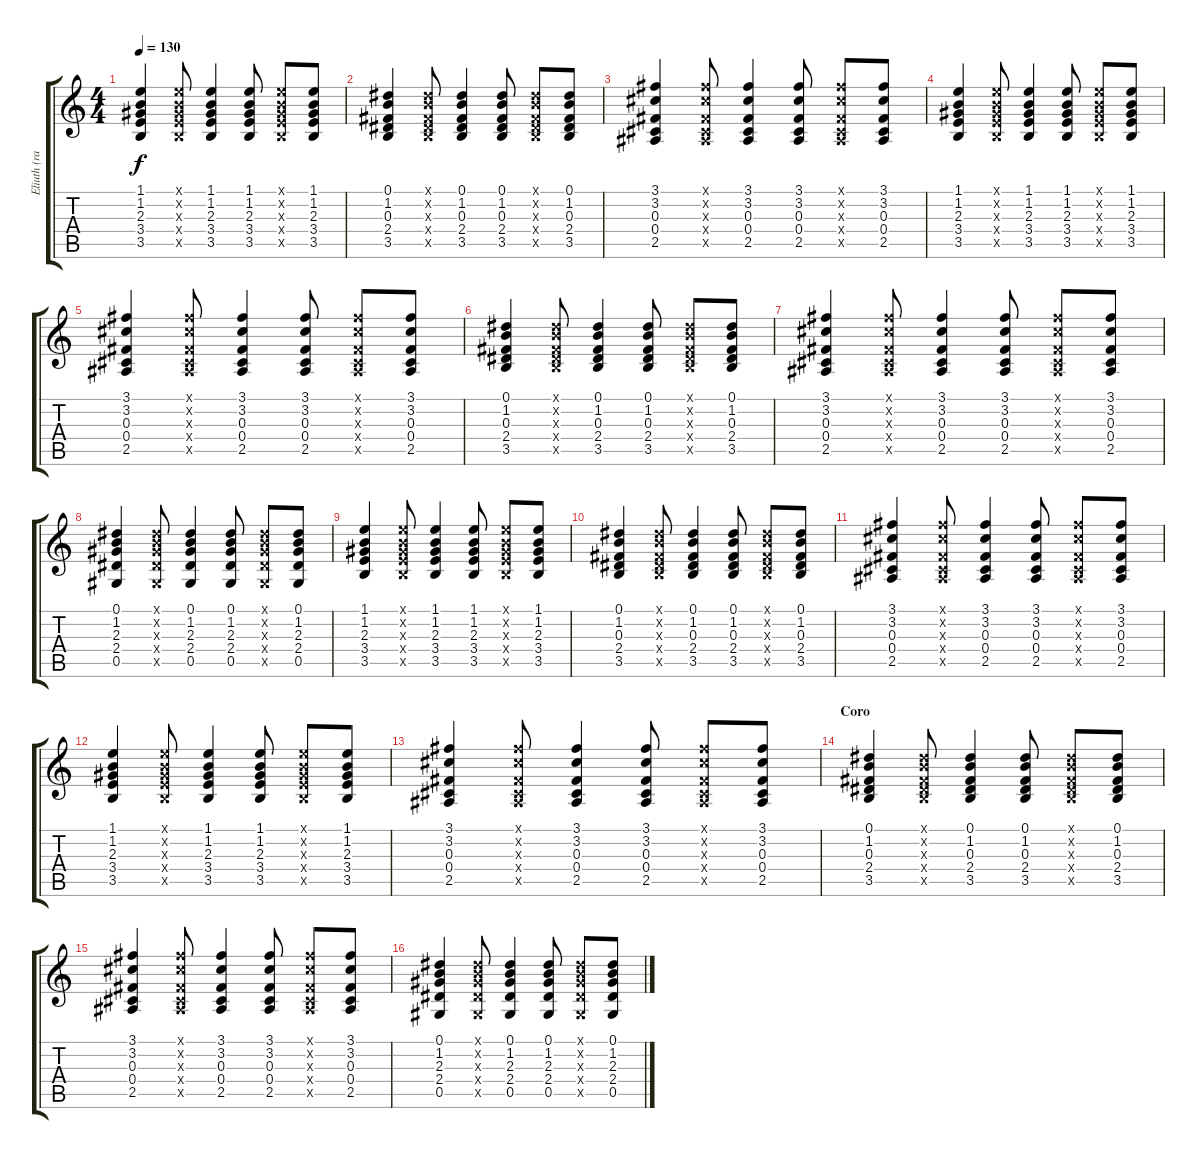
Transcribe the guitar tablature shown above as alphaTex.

\track ("Eliuth (rasgueos)" "Eliuth (ra") {instrument acousticguitarnylon}
\staff {score tabs}
\tuning (Eb4 Bb3 Gb3 Db3 Ab2 Eb2) {hide}
\ts (4 4)
\tempo 130
\clef g2
\ks c
(1.1 1.2 2.3 3.4 3.5).4{dy f} (1.1{x} 1.2{x} 2.3{x} 3.4{x} 3.5{x}).8 (1.1 1.2 2.3 3.4 3.5).4 (1.1 1.2 2.3 3.4 3.5).8 (1.1{x} 1.2{x} 2.3{x} 3.4{x} 3.5{x}).8 (1.1 1.2 2.3 3.4 3.5).8 |
(0.1 1.2 0.3 2.4 3.5).4 (0.1{x} 1.2{x} 0.3{x} 2.4{x} 3.5{x}).8 (0.1 1.2 0.3 2.4 3.5).4 (0.1 1.2 0.3 2.4 3.5).8 (0.1{x} 1.2{x} 0.3{x} 2.4{x} 3.5{x}).8 (0.1 1.2 0.3 2.4 3.5).8 |
(3.1 3.2 0.3 0.4 2.5).4 (3.1{x} 3.2{x} 0.3{x} 0.4{x} 2.5{x}).8 (3.1 3.2 0.3 0.4 2.5).4 (3.1 3.2 0.3 0.4 2.5).8 (3.1{x} 3.2{x} 0.3{x} 0.4{x} 2.5{x}).8 (3.1 3.2 0.3 0.4 2.5).8 |
(1.1 1.2 2.3 3.4 3.5).4 (1.1{x} 1.2{x} 2.3{x} 3.4{x} 3.5{x}).8 (1.1 1.2 2.3 3.4 3.5).4 (1.1 1.2 2.3 3.4 3.5).8 (1.1{x} 1.2{x} 2.3{x} 3.4{x} 3.5{x}).8 (1.1 1.2 2.3 3.4 3.5).8 |
(3.1 3.2 0.3 0.4 2.5).4 (3.1{x} 3.2{x} 0.3{x} 0.4{x} 2.5{x}).8 (3.1 3.2 0.3 0.4 2.5).4 (3.1 3.2 0.3 0.4 2.5).8 (3.1{x} 3.2{x} 0.3{x} 0.4{x} 2.5{x}).8 (3.1 3.2 0.3 0.4 2.5).8 |
(0.1 1.2 0.3 2.4 3.5).4 (0.1{x} 1.2{x} 0.3{x} 2.4{x} 3.5{x}).8 (0.1 1.2 0.3 2.4 3.5).4 (0.1 1.2 0.3 2.4 3.5).8 (0.1{x} 1.2{x} 0.3{x} 2.4{x} 3.5{x}).8 (0.1 1.2 0.3 2.4 3.5).8 |
(3.1 3.2 0.3 0.4 2.5).4 (3.1{x} 3.2{x} 0.3{x} 0.4{x} 2.5{x}).8 (3.1 3.2 0.3 0.4 2.5).4 (3.1 3.2 0.3 0.4 2.5).8 (3.1{x} 3.2{x} 0.3{x} 0.4{x} 2.5{x}).8 (3.1 3.2 0.3 0.4 2.5).8 |
(0.1 1.2 2.3 2.4 0.5).4 (0.1{x} 1.2{x} 2.3{x} 2.4{x} 0.5{x}).8 (0.1 1.2 2.3 2.4 0.5).4 (0.1 1.2 2.3 2.4 0.5).8 (0.1{x} 1.2{x} 2.3{x} 2.4{x} 0.5{x}).8 (0.1 1.2 2.3 2.4 0.5).8 |
(1.1 1.2 2.3 3.4 3.5).4 (1.1{x} 1.2{x} 2.3{x} 3.4{x} 3.5{x}).8 (1.1 1.2 2.3 3.4 3.5).4 (1.1 1.2 2.3 3.4 3.5).8 (1.1{x} 1.2{x} 2.3{x} 3.4{x} 3.5{x}).8 (1.1 1.2 2.3 3.4 3.5).8 |
(0.1 1.2 0.3 2.4 3.5).4 (0.1{x} 1.2{x} 0.3{x} 2.4{x} 3.5{x}).8 (0.1 1.2 0.3 2.4 3.5).4 (0.1 1.2 0.3 2.4 3.5).8 (0.1{x} 1.2{x} 0.3{x} 2.4{x} 3.5{x}).8 (0.1 1.2 0.3 2.4 3.5).8 |
(3.1 3.2 0.3 0.4 2.5).4 (3.1{x} 3.2{x} 0.3{x} 0.4{x} 2.5{x}).8 (3.1 3.2 0.3 0.4 2.5).4 (3.1 3.2 0.3 0.4 2.5).8 (3.1{x} 3.2{x} 0.3{x} 0.4{x} 2.5{x}).8 (3.1 3.2 0.3 0.4 2.5).8 |
(1.1 1.2 2.3 3.4 3.5).4 (1.1{x} 1.2{x} 2.3{x} 3.4{x} 3.5{x}).8 (1.1 1.2 2.3 3.4 3.5).4 (1.1 1.2 2.3 3.4 3.5).8 (1.1{x} 1.2{x} 2.3{x} 3.4{x} 3.5{x}).8 (1.1 1.2 2.3 3.4 3.5).8 |
(3.1 3.2 0.3 0.4 2.5).4 (3.1{x} 3.2{x} 0.3{x} 0.4{x} 2.5{x}).8 (3.1 3.2 0.3 0.4 2.5).4 (3.1 3.2 0.3 0.4 2.5).8 (3.1{x} 3.2{x} 0.3{x} 0.4{x} 2.5{x}).8 (3.1 3.2 0.3 0.4 2.5).8 |
\section ("" "Coro")
(0.1 1.2 0.3 2.4 3.5).4 (0.1{x} 1.2{x} 0.3{x} 2.4{x} 3.5{x}).8 (0.1 1.2 0.3 2.4 3.5).4 (0.1 1.2 0.3 2.4 3.5).8 (0.1{x} 1.2{x} 0.3{x} 2.4{x} 3.5{x}).8 (0.1 1.2 0.3 2.4 3.5).8 |
(3.1 3.2 0.3 0.4 2.5).4 (3.1{x} 3.2{x} 0.3{x} 0.4{x} 2.5{x}).8 (3.1 3.2 0.3 0.4 2.5).4 (3.1 3.2 0.3 0.4 2.5).8 (3.1{x} 3.2{x} 0.3{x} 0.4{x} 2.5{x}).8 (3.1 3.2 0.3 0.4 2.5).8 |
(0.1 1.2 2.3 2.4 0.5).4 (0.1{x} 1.2{x} 2.3{x} 2.4{x} 0.5{x}).8 (0.1 1.2 2.3 2.4 0.5).4 (0.1 1.2 2.3 2.4 0.5).8 (0.1{x} 1.2{x} 2.3{x} 2.4{x} 0.5{x}).8 (0.1 1.2 2.3 2.4 0.5).8
